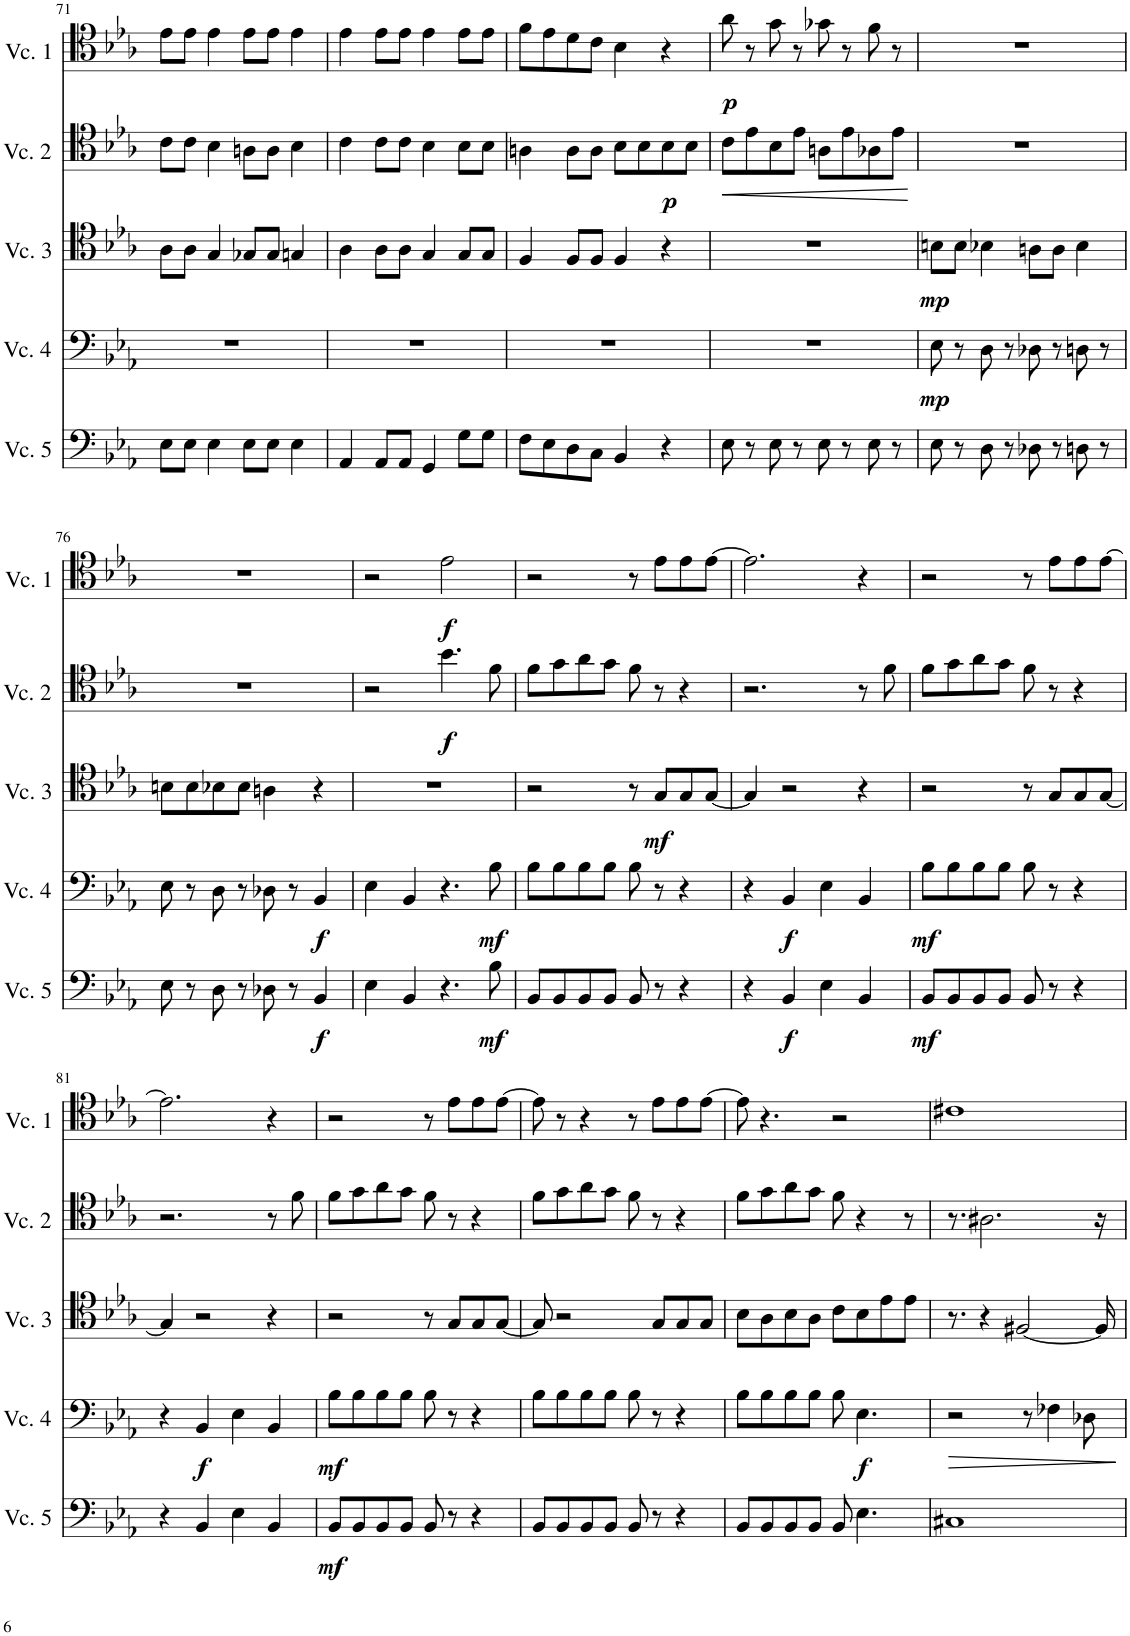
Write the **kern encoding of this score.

**kern	**dynam	**kern	**dynam	**kern	**dynam	**kern	**dynam	**kern	**dynam
*part5	*part5	*part4	*part4	*part3	*part3	*part2	*part2	*part1	*part1
*staff5	*staff5	*staff4	*staff4	*staff3	*staff3	*staff2	*staff2	*staff1	*staff1
*I"Cello 5	*	*I"Cello 4	*	*I"Cello 3	*	*I"Cello 2	*	*I"Cello 1	*
!!LO:PB:g=z
*clefF4	*	*clefF4	*	*clefC4	*	*clefC4	*	*clefC4	*
*k[b-e-a-]	*	*k[b-e-a-]	*	*k[b-e-a-]	*	*k[b-e-a-]	*	*k[b-e-a-]	*
*M4/4	*	*M4/4	*	*M4/4	*	*M4/4	*	*M4/4	*
=71	=71	=71	=71	=71	=71	=71	=71	=71	=71
8E-\L	.	1r	.	8A-\L	.	8c\L	.	8e-\L	.
8E-\J	.	.	.	8A-\J	.	8c\J	.	8e-\J	.
4E-\	.	.	.	4G/	.	4B-\	.	4e-\	.
8E-\L	.	.	.	8G-X/L	.	8An\L	.	8e-\L	.
8E-\J	.	.	.	8G-/J	.	8A\J	.	8e-\J	.
4E-\	.	.	.	4Gn/	.	4B-\	.	4e-\	.
=72	=72	=72	=72	=72	=72	=72	=72	=72	=72
4AA-/	.	1r	.	4A-\	.	4c\	.	4e-\	.
8AA-/L	.	.	.	8A-\L	.	8c\L	.	8e-\L	.
8AA-/J	.	.	.	8A-\J	.	8c\J	.	8e-\J	.
4GG/	.	.	.	4G/	.	4B-\	.	4e-\	.
8G\L	.	.	.	8G/L	.	8B-\L	.	8e-\L	.
8G\J	.	.	.	8G/J	.	8B-\J	.	8e-\J	.
=73	=73	=73	=73	=73	=73	=73	=73	=73	=73
8F\L	.	1r	.	4F/	.	4An\	.	8f\L	.
8E-\	.	.	.	.	.	.	.	8e-\	.
8D\	.	.	.	8F/L	.	8A\L	.	8d\	.
8C\J	.	.	.	8F/J	.	8A\J	.	8c\J	.
4BB-/	.	.	.	4F/	.	8B-\L	.	4B-\	.
.	.	.	.	.	.	8B-\	.	.	.
!	!	!	!	!	!	!	!LO:DY:b	!	!
4r	.	.	.	4r	.	8B-\	p	4r	.
.	.	.	.	.	.	8B-\J	.	.	.
=74	=74	=74	=74	=74	=74	=74	=74	=74	=74
!	!	!	!	!	!	!	!LO:HP:b	!	!LO:DY:b
8E-\	.	1r	.	1r	.	8c\L	<	8a-\	p
8r	.	.	.	.	.	8e-\	.	8r	.
8E-\	.	.	.	.	.	8B-\	.	8g\	.
8r	.	.	.	.	.	8e-\J	.	8r	.
8E-\	.	.	.	.	.	8An\L	.	8g-X\	.
8r	.	.	.	.	.	8e-\	.	8r	.
8E-\	.	.	.	.	.	8A-X\	.	8f\	.
8r	.	.	.	.	.	8e-\J	.	8r	.
.	.	.	.	.	.	.	[	.	.
=75	=75	=75	=75	=75	=75	=75	=75	=75	=75
!	!	!	!LO:DY:b	!	!LO:DY:b	!	!	!	!
8E-\	.	8E-\	mp	8Bn\L	mp	1r	.	1r	.
8r	.	8r	.	8B\J	.	.	.	.	.
8D\	.	8D\	.	4B-X\	.	.	.	.	.
8r	.	8r	.	.	.	.	.	.	.
8D-X\	.	8D-X\	.	8An\L	.	.	.	.	.
8r	.	8r	.	8A\J	.	.	.	.	.
8Dn\	.	8Dn\	.	4B-\	.	.	.	.	.
8r	.	8r	.	.	.	.	.	.	.
!!LO:LB:g=z
=76	=76	=76	=76	=76	=76	=76	=76	=76	=76
8E-\	.	8E-\	.	8Bn\L	.	1r	.	1r	.
8r	.	8r	.	8B\	.	.	.	.	.
8D\	.	8D\	.	8B-X\	.	.	.	.	.
8r	.	8r	.	8B-\J	.	.	.	.	.
8D-X\	.	8D-X\	.	4An\	.	.	.	.	.
8r	.	8r	.	.	.	.	.	.	.
!	!LO:DY:b	!	!LO:DY:b	!	!	!	!	!	!
4BB-/	f	4BB-/	f	4r	.	.	.	.	.
=77	=77	=77	=77	=77	=77	=77	=77	=77	=77
4E-\	.	4E-\	.	1r	.	2r	.	2r	.
4BB-/	.	4BB-/	.	.	.	.	.	.	.
!	!	!	!	!	!	!	!LO:DY:b	!	!LO:DY:b
4.r	.	4.r	.	.	.	4.b-\	f	2e-\	f
!	!LO:DY:b	!	!LO:DY:b	!	!	!	!	!	!
8B-\	mf	8B-\	mf	.	.	8f\	.	.	.
=78	=78	=78	=78	=78	=78	=78	=78	=78	=78
8BB-/L	.	8B-\L	.	2r	.	8f\L	.	2r	.
8BB-/	.	8B-\	.	.	.	8g\	.	.	.
8BB-/	.	8B-\	.	.	.	8a-\	.	.	.
8BB-/J	.	8B-\J	.	.	.	8g\J	.	.	.
8BB-/	.	8B-\	.	8r	.	8f\	.	8r	.
!	!	!	!	!	!LO:DY:b	!	!	!	!
8r	.	8r	.	8G/L	mf	8r	.	8e-\L	.
4r	.	4r	.	8G/	.	4r	.	8e-\	.
.	.	.	.	[8G/J	.	.	.	[8e-\J	.
=79	=79	=79	=79	=79	=79	=79	=79	=79	=79
4r	.	4r	.	4G/]	.	2.r	.	2.e-\]	.
!	!LO:DY:b	!	!LO:DY:b	!	!	!	!	!	!
4BB-/	f	4BB-/	f	2r	.	.	.	.	.
4E-\	.	4E-\	.	.	.	.	.	.	.
4BB-/	.	4BB-/	.	4r	.	8r	.	4r	.
.	.	.	.	.	.	8f\	.	.	.
=80	=80	=80	=80	=80	=80	=80	=80	=80	=80
!	!LO:DY:b	!	!LO:DY:b	!	!	!	!	!	!
8BB-/L	mf	8B-\L	mf	2r	.	8f\L	.	2r	.
8BB-/	.	8B-\	.	.	.	8g\	.	.	.
8BB-/	.	8B-\	.	.	.	8a-\	.	.	.
8BB-/J	.	8B-\J	.	.	.	8g\J	.	.	.
8BB-/	.	8B-\	.	8r	.	8f\	.	8r	.
8r	.	8r	.	8G/L	.	8r	.	8e-\L	.
4r	.	4r	.	8G/	.	4r	.	8e-\	.
.	.	.	.	[8G/J	.	.	.	[8e-\J	.
!!LO:LB:g=z
=81	=81	=81	=81	=81	=81	=81	=81	=81	=81
4r	.	4r	.	4G/]	.	2.r	.	2.e-\]	.
!	!	!	!LO:DY:b	!	!	!	!	!	!
4BB-/	.	4BB-/	f	2r	.	.	.	.	.
4E-\	.	4E-\	.	.	.	.	.	.	.
4BB-/	.	4BB-/	.	4r	.	8r	.	4r	.
.	.	.	.	.	.	8f\	.	.	.
=82	=82	=82	=82	=82	=82	=82	=82	=82	=82
!	!LO:DY:b	!	!LO:DY:b	!	!	!	!	!	!
8BB-/L	mf	8B-\L	mf	2r	.	8f\L	.	2r	.
8BB-/	.	8B-\	.	.	.	8g\	.	.	.
8BB-/	.	8B-\	.	.	.	8a-\	.	.	.
8BB-/J	.	8B-\J	.	.	.	8g\J	.	.	.
8BB-/	.	8B-\	.	8r	.	8f\	.	8r	.
8r	.	8r	.	8G/L	.	8r	.	8e-\L	.
4r	.	4r	.	8G/	.	4r	.	8e-\	.
.	.	.	.	[8G/J	.	.	.	[8e-\J	.
=83	=83	=83	=83	=83	=83	=83	=83	=83	=83
8BB-/L	.	8B-\L	.	8G/]	.	8f\L	.	8e-\]	.
8BB-/	.	8B-\	.	2r	.	8g\	.	8r	.
8BB-/	.	8B-\	.	.	.	8a-\	.	4r	.
8BB-/J	.	8B-\J	.	.	.	8g\J	.	.	.
8BB-/	.	8B-\	.	.	.	8f\	.	8r	.
8r	.	8r	.	8G/L	.	8r	.	8e-\L	.
4r	.	4r	.	8G/	.	4r	.	8e-\	.
.	.	.	.	8G/J	.	.	.	[8e-\J	.
=84	=84	=84	=84	=84	=84	=84	=84	=84	=84
8BB-/L	.	8B-\L	.	8B-\L	.	8f\L	.	8e-\]	.
8BB-/	.	8B-\	.	8A-\	.	8g\	.	4.r	.
8BB-/	.	8B-\	.	8B-\	.	8a-\	.	.	.
8BB-/J	.	8B-\J	.	8A-\J	.	8g\J	.	.	.
8BB-/	.	8B-\	.	8c\L	.	8f\	.	2r	.
!	!	!	!LO:DY:b	!	!	!	!	!	!
4.E-\	.	4.E-\	f	8B-\	.	4r	.	.	.
.	.	.	.	8e-\	.	.	.	.	.
.	.	.	.	8e-\J	.	8r	.	.	.
=85	=85	=85	=85	=85	=85	=85	=85	=85	=85
!	!	!	!LO:HP:b	!	!	!	!	!	!
1C#X	.	2r	>	8.r	.	8.r	.	1c#X	.
.	.	.	.	4r	.	2.A#X\	.	.	.
.	.	.	.	[2F#X/	.	.	.	.	.
.	.	8r	.	.	.	.	.	.	.
.	.	4F-X\	.	.	.	.	.	.	.
.	.	8D-X\	.	.	.	.	.	.	.
.	.	.	.	16F#/]	.	16r	.	.	.
.	.	.	]	.	.	.	.	.	.
=	=	=	=	=	=	=	=	=	=
*-	*-	*-	*-	*-	*-	*-	*-	*-	*-
